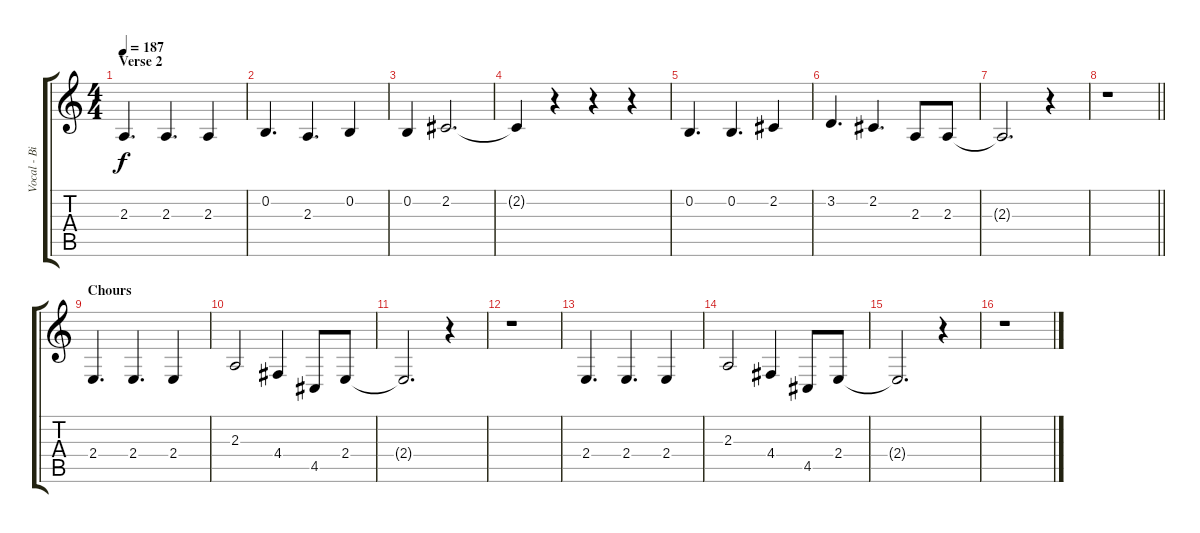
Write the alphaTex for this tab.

\track ("Vocal - Billie Joe" "Vocal - Bi") {instrument altosax}
\staff {score tabs}
\tuning (E4 B3 G3 D3 A2 E2) {hide}
\ts (4 4)
\section ("" "Verse 2")
\tempo 187
\clef g2
\ks c
2.3.4{d dy f} 2.3.4{d} 2.3.4 |
0.2.4{d} 2.3.4{d} 0.2.4 |
0.2.4 2.2.2{d} |
2.2{t}.4 r.4 r.4 r.4 |
0.2.4{d} 0.2.4{d} 2.2.4 |
3.2.4{d} 2.2.4{d} 2.3.8 2.3.8 |
2.3{t}.2{d} r.4 |
\barLineRight lightlight
r.1 |
\section ("" "Chours")
2.4.4{d} 2.4.4{d} 2.4.4 |
2.3.2 4.4.4 4.5.8 2.4.8 |
2.4{t}.2{d} r.4 |
r.1 |
2.4.4{d} 2.4.4{d} 2.4.4 |
2.3.2 4.4.4 4.5.8 2.4.8 |
2.4{t}.2{d} r.4 |
r.1
